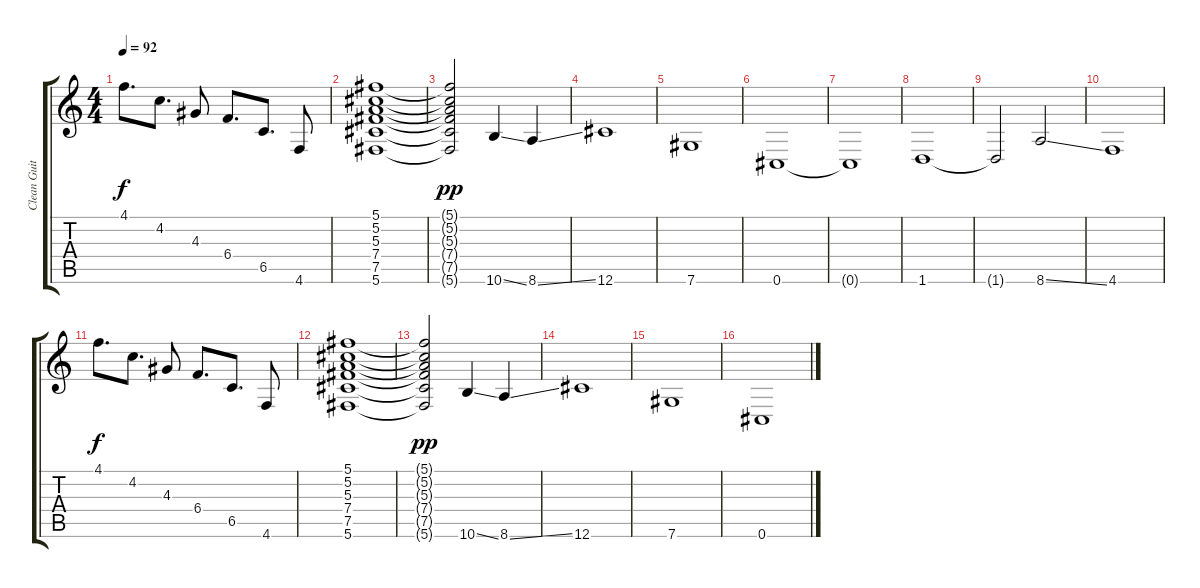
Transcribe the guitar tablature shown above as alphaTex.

\track ("Clean Guitar (Ivar Bjørnson)" "Clean Guit") {instrument electricguitarclean}
\staff {score tabs}
\tuning (Db4 Ab3 E3 B2 Gb2 Db2) {hide}
\ts (4 4)
\tempo 92
\clef g2
\ks c
4.1.8{d dy f} 4.2.8{d} 4.3.8 6.4.8{d} 6.5.8{d} 4.6.8 |
(5.1 5.2 5.3 7.4 7.5 5.6).1 |
(5.1{t} 5.2{t} 5.3{t} 7.4{t} 7.5{t} 5.6{t}).2{dy pp} 10.6{ss}.4 8.6{ss}.4 |
12.6.1 |
7.6.1 |
0.6.1 |
0.6{t}.1 |
1.6.1 |
1.6{t}.2 8.6{ss}.2 |
4.6.1 |
4.1.8{d dy f} 4.2.8{d} 4.3.8 6.4.8{d} 6.5.8{d} 4.6.8 |
(5.1 5.2 5.3 7.4 7.5 5.6).1 |
(5.1{t} 5.2{t} 5.3{t} 7.4{t} 7.5{t} 5.6{t}).2{dy pp} 10.6{ss}.4 8.6{ss}.4 |
12.6.1 |
7.6.1 |
0.6.1
